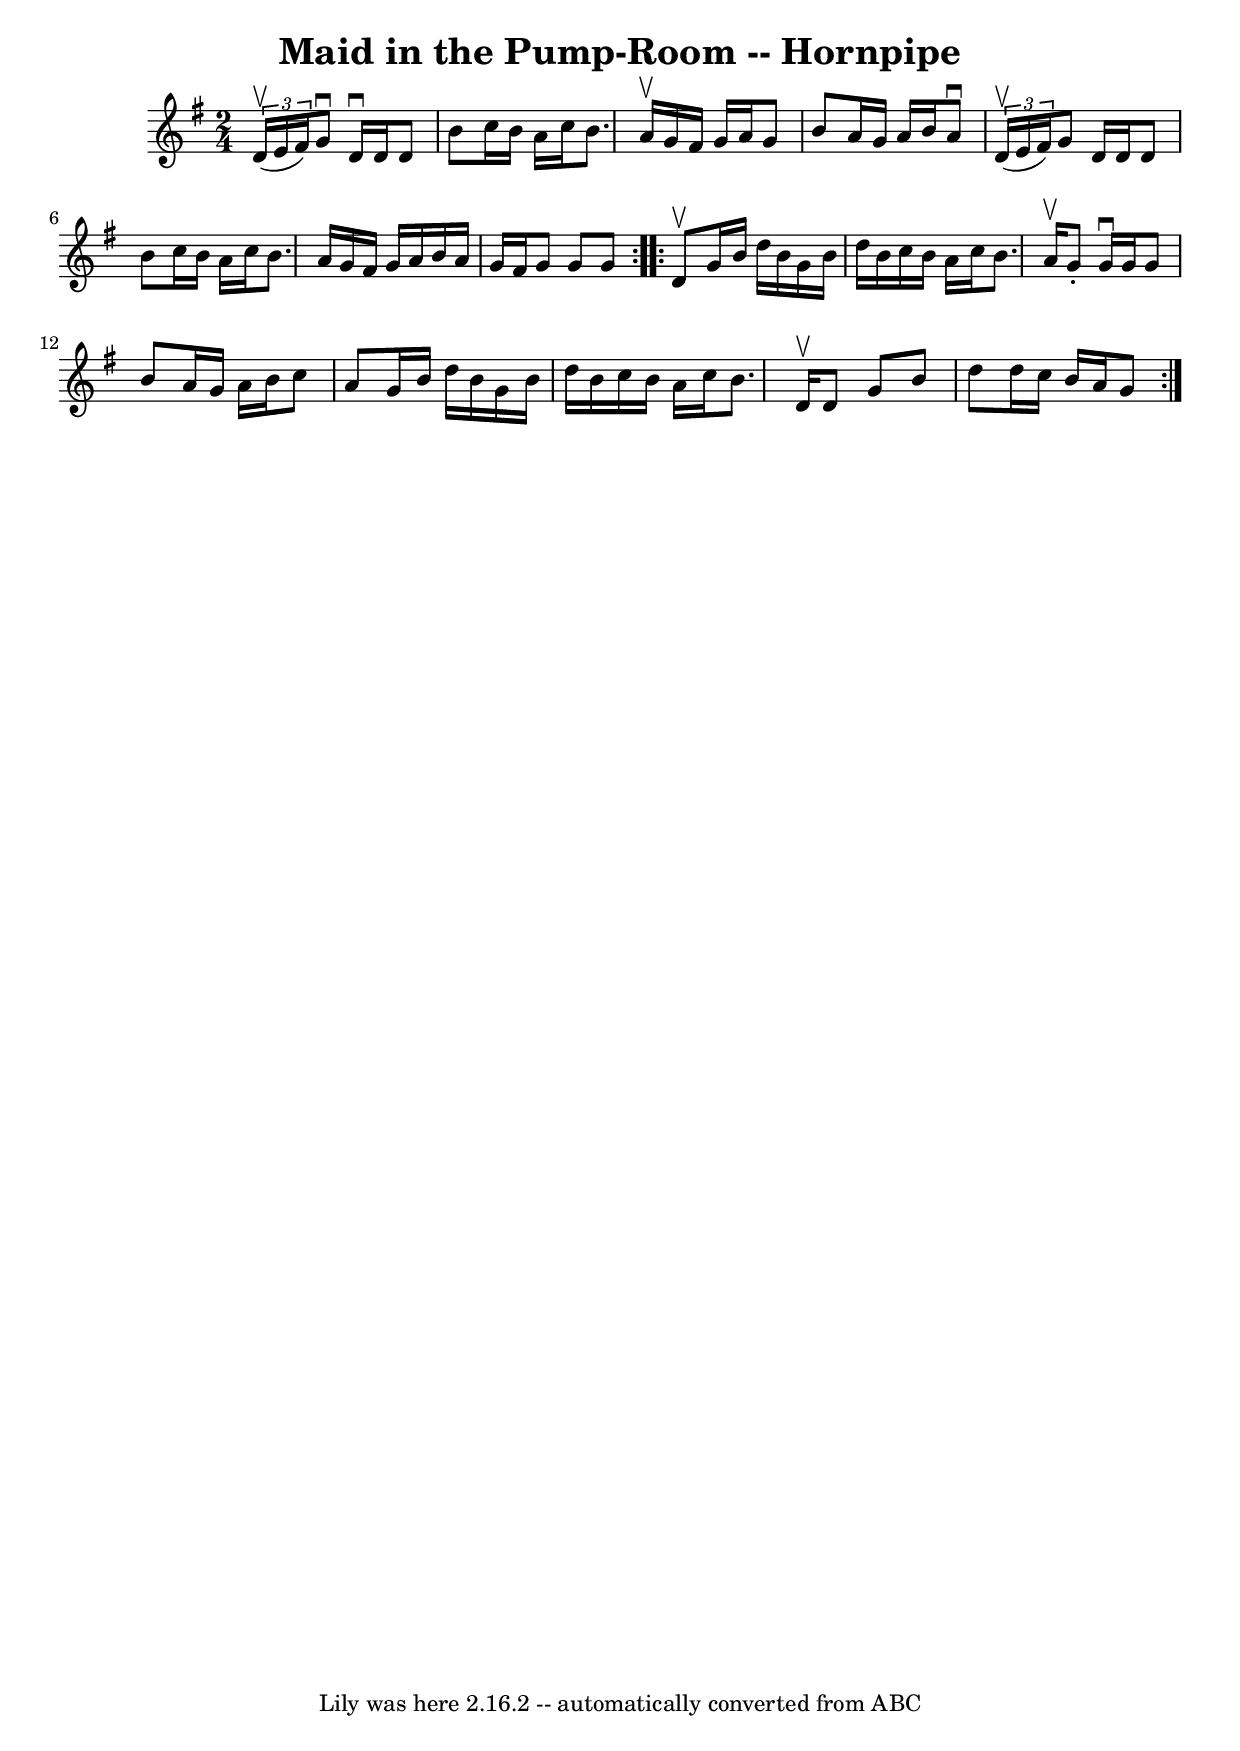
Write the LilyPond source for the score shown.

\version "2.7.40"
\include "Mammoth.ily"
\header {
	%% book = "Cole's 1000 Fiddle Tunes"
	crossRefNumber = "1"
	footnotes = ""
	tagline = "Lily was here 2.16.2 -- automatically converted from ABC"
	title = "Maid in the Pump-Room -- Hornpipe"
}
voicedefault =  {


\repeat volta 2 {
\time 2/4 
\key g \major   \times 2/3 { d'16 (^\upbow e'16 fis'16) } 
|
 g'8^\downbow d'16^\downbow d'16 d'8 b'8  |
   
c''16 b'16 a'16 c''16 b'8. a'16^\upbow |
 g'16    
fis'16 g'16 a'16 g'8 b'8  |
 a'16 g'16 a'16 b'16   
 a'8^\downbow   \times 2/3 { d'16 (^\upbow e'16 fis'16) } |
   
 g'8 d'16 d'16 d'8 b'8  |
 c''16 b'16 a'16 c''16  
 b'8. a'16  |
 g'16 fis'16 g'16 a'16 b'16 a'16    
g'16 fis'16  |
 g'8 g'8 g'8  }     \repeat volta 2 { d'8 
^\upbow |
 g'16 b'16 d''16 b'16 g'16 b'16 d''16    
b'16  |
 c''16 b'16 a'16 c''16 b'8. a'16^\upbow 
|
 g'8 -. g'16^\downbow g'16 g'8 b'8  |
 a'16    
g'16 a'16 b'16 c''8 a'8  |
 g'16 b'16 d''16 b'16 
 g'16 b'16 d''16 b'16  |
 c''16 b'16 a'16 c''16    
b'8. d'16^\upbow |
 d'8 g'8 b'8 d''8  |
 d''16    
c''16 b'16 a'16 g'8  }   
}

\score{
    <<

	\context Staff="default"
	{
	    \voicedefault 
	}

    >>
	\layout {
	}
	\midi {}
}
